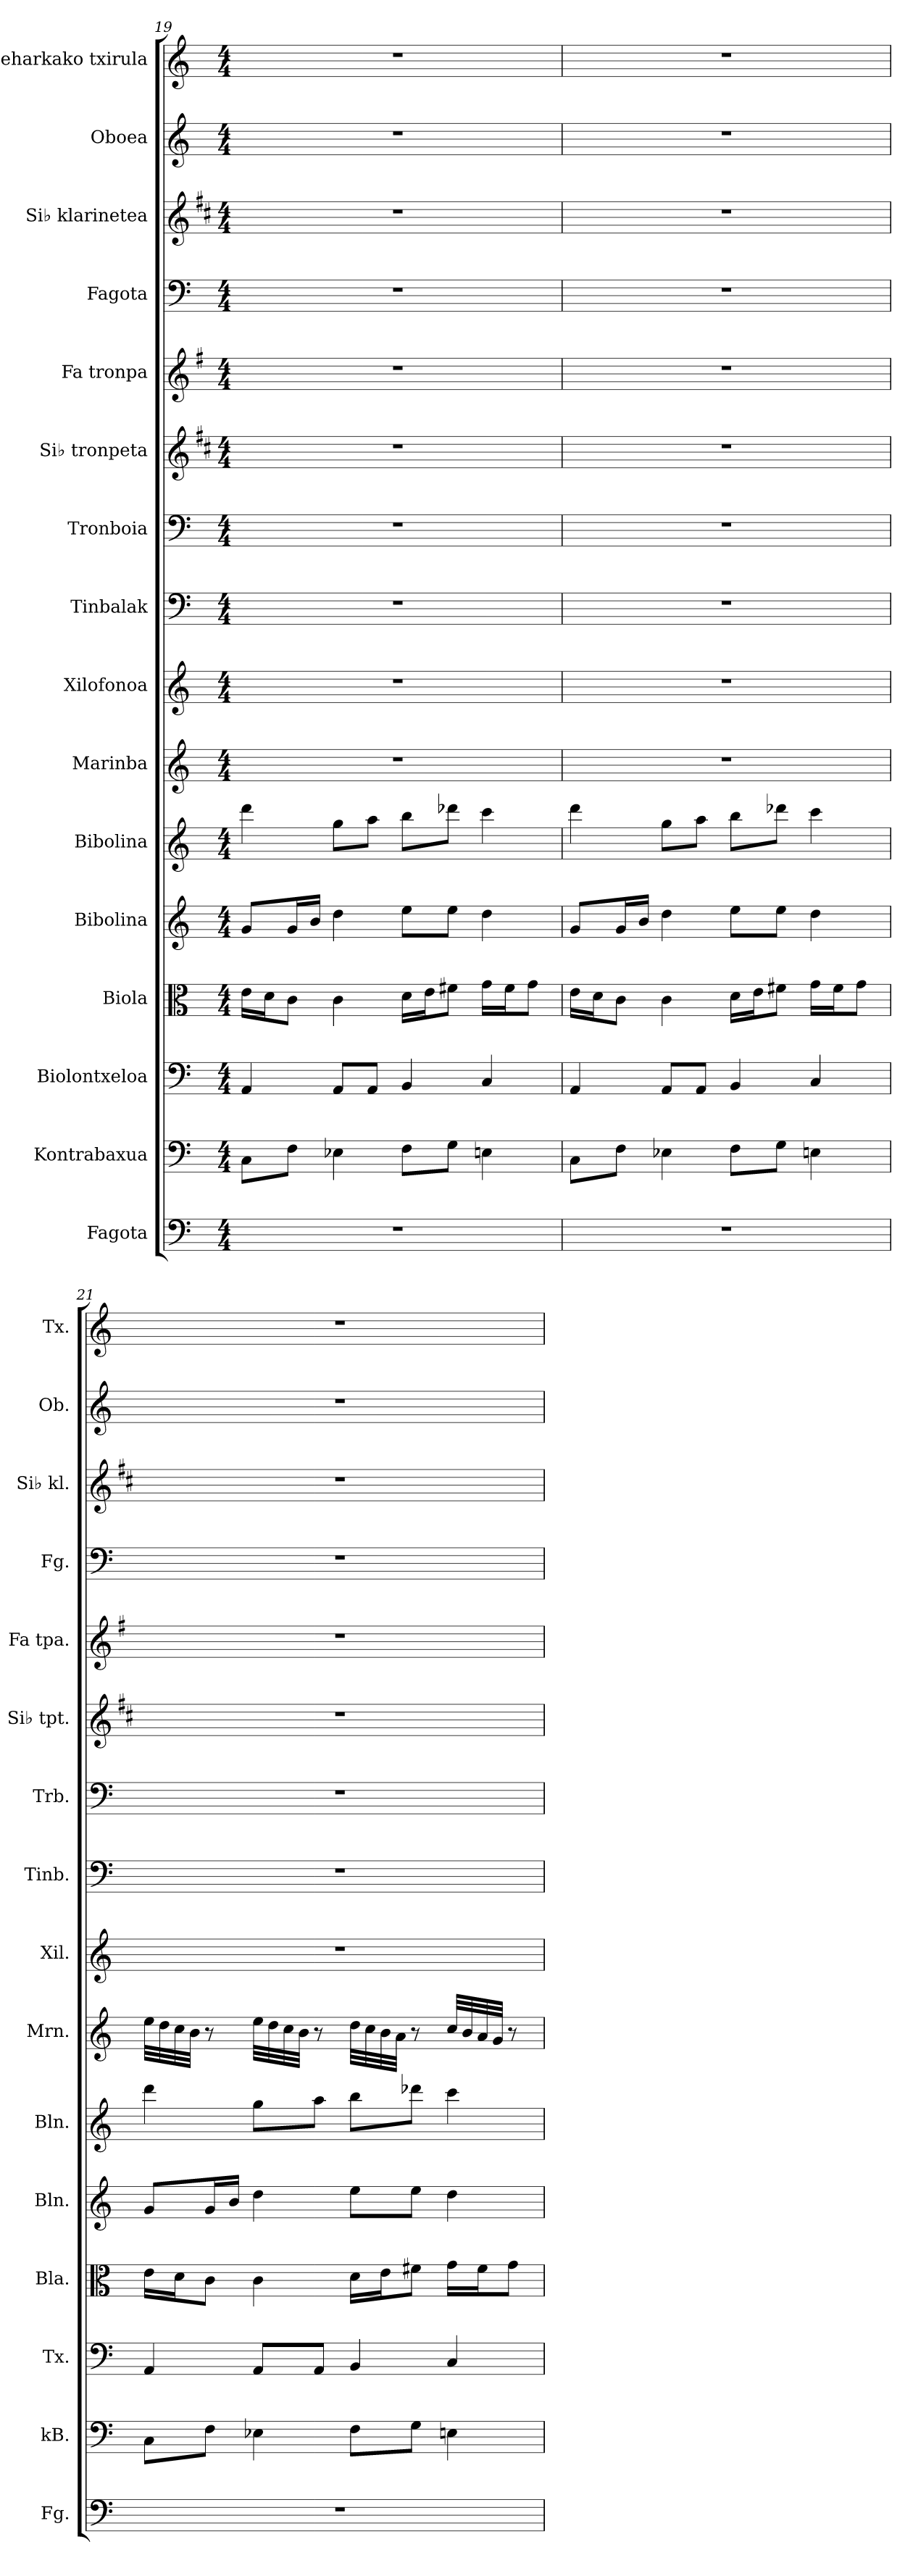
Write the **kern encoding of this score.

**kern	**kern	**kern	**kern	**kern	**kern	**kern	**kern	**kern	**kern	**kern	**kern	**kern	**kern	**kern	**kern
*part16	*part15	*part14	*part13	*part12	*part11	*part10	*part9	*part8	*part7	*part6	*part5	*part4	*part3	*part2	*part1
*staff16	*staff15	*staff14	*staff13	*staff12	*staff11	*staff10	*staff9	*staff8	*staff7	*staff6	*staff5	*staff4	*staff3	*staff2	*staff1
*I"Fagota	*I"Kontrabaxua	*I"Biolontxeloa	*I"Biola	*I"Bibolina	*I"Bibolina	*I"Marinba	*I"Xilofonoa	*I"Tinbalak	*I"Tronboia	*I"Si♭ tronpeta	*I"Fa tronpa	*I"Fagota	*I"Si♭ klarinetea	*I"Oboea	*I"Zeharkako txirula
*I'Fg.	*I'kB.	*I'Tx.	*I'Bla.	*I'Bln.	*I'Bln.	*I'Mrn.	*I'Xil.	*I'Tinb.	*I'Trb.	*I'Si♭ tpt.	*I'Fa tpa.	*I'Fg.	*I'Si♭ kl.	*I'Ob.	*I'Tx.
*clefF4	*clefF4	*clefF4	*clefC3	*clefG2	*clefG2	*clefG2	*clefG2	*clefF4	*clefF4	*clefG2	*clefG2	*clefF4	*clefG2	*clefG2	*clefG2
*	*ITrd7c12	*	*	*	*	*	*ITrd-7c-12	*	*	*ITrd1c2	*ITrd4c7	*	*ITrd1c2	*	*
*k[]	*k[]	*k[]	*k[]	*k[]	*k[]	*k[]	*k[]	*k[]	*k[]	*k[]	*k[]	*k[]	*k[]	*k[]	*k[]
*M4/4	*M4/4	*M4/4	*M4/4	*M4/4	*M4/4	*M4/4	*M4/4	*M4/4	*M4/4	*M4/4	*M4/4	*M4/4	*M4/4	*M4/4	*M4/4
=19	=19	=19	=19	=19	=19	=19	=19	=19	=19	=19	=19	=19	=19	=19	=19
1r	8CC\L	4AA/	16e\LL	8g/L	4ddd\	1r	1r	1r	1r	1r	1r	1r	1r	1r	1r
.	.	.	16d\J	.	.	.	.	.	.	.	.	.	.	.	.
.	8FF\J	.	8c\J	16g/L	.	.	.	.	.	.	.	.	.	.	.
.	.	.	.	16b/JJ	.	.	.	.	.	.	.	.	.	.	.
.	4EE-X\	8AA/L	4c\	4dd\	8gg\L	.	.	.	.	.	.	.	.	.	.
.	.	8AA/J	.	.	8aa\J	.	.	.	.	.	.	.	.	.	.
.	8FF\L	4BB/	16d\LL	8ee\L	8bb\L	.	.	.	.	.	.	.	.	.	.
.	.	.	16e\J	.	.	.	.	.	.	.	.	.	.	.	.
.	8GG\J	.	8f#X\J	8ee\J	8ddd-X\J	.	.	.	.	.	.	.	.	.	.
.	4EEn\	4C/	16g\LL	4dd\	4ccc\	.	.	.	.	.	.	.	.	.	.
.	.	.	16f#\J	.	.	.	.	.	.	.	.	.	.	.	.
.	.	.	8g\J	.	.	.	.	.	.	.	.	.	.	.	.
=20	=20	=20	=20	=20	=20	=20	=20	=20	=20	=20	=20	=20	=20	=20	=20
1r	8CC\L	4AA/	16e\LL	8g/L	4ddd\	1r	1r	1r	1r	1r	1r	1r	1r	1r	1r
.	.	.	16d\J	.	.	.	.	.	.	.	.	.	.	.	.
.	8FF\J	.	8c\J	16g/L	.	.	.	.	.	.	.	.	.	.	.
.	.	.	.	16b/JJ	.	.	.	.	.	.	.	.	.	.	.
.	4EE-X\	8AA/L	4c\	4dd\	8gg\L	.	.	.	.	.	.	.	.	.	.
.	.	8AA/J	.	.	8aa\J	.	.	.	.	.	.	.	.	.	.
.	8FF\L	4BB/	16d\LL	8ee\L	8bb\L	.	.	.	.	.	.	.	.	.	.
.	.	.	16e\J	.	.	.	.	.	.	.	.	.	.	.	.
.	8GG\J	.	8f#X\J	8ee\J	8ddd-X\J	.	.	.	.	.	.	.	.	.	.
.	4EEn\	4C/	16g\LL	4dd\	4ccc\	.	.	.	.	.	.	.	.	.	.
.	.	.	16f#\J	.	.	.	.	.	.	.	.	.	.	.	.
.	.	.	8g\J	.	.	.	.	.	.	.	.	.	.	.	.
!!LO:PB:g=z
=21	=21	=21	=21	=21	=21	=21	=21	=21	=21	=21	=21	=21	=21	=21	=21
1r	8CC\L	4AA/	16e\LL	8g/L	4ddd\	32ee\LLL	1r	1r	1r	1r	1r	1r	1r	1r	1r
.	.	.	.	.	.	32dd\	.	.	.	.	.	.	.	.	.
.	.	.	16d\J	.	.	32cc\	.	.	.	.	.	.	.	.	.
.	.	.	.	.	.	32b\JJJ	.	.	.	.	.	.	.	.	.
.	8FF\J	.	8c\J	16g/L	.	8r	.	.	.	.	.	.	.	.	.
.	.	.	.	16b/JJ	.	.	.	.	.	.	.	.	.	.	.
.	4EE-X\	8AA/L	4c\	4dd\	8gg\L	32ee\LLL	.	.	.	.	.	.	.	.	.
.	.	.	.	.	.	32dd\	.	.	.	.	.	.	.	.	.
.	.	.	.	.	.	32cc\	.	.	.	.	.	.	.	.	.
.	.	.	.	.	.	32b\JJJ	.	.	.	.	.	.	.	.	.
.	.	8AA/J	.	.	8aa\J	8r	.	.	.	.	.	.	.	.	.
.	8FF\L	4BB/	16d\LL	8ee\L	8bb\L	32dd\LLL	.	.	.	.	.	.	.	.	.
.	.	.	.	.	.	32cc\	.	.	.	.	.	.	.	.	.
.	.	.	16e\J	.	.	32b\	.	.	.	.	.	.	.	.	.
.	.	.	.	.	.	32a\JJJ	.	.	.	.	.	.	.	.	.
.	8GG\J	.	8f#X\J	8ee\J	8ddd-X\J	8r	.	.	.	.	.	.	.	.	.
.	4EEn\	4C/	16g\LL	4dd\	4ccc\	32cc/LLL	.	.	.	.	.	.	.	.	.
.	.	.	.	.	.	32b/	.	.	.	.	.	.	.	.	.
.	.	.	16f#\J	.	.	32a/	.	.	.	.	.	.	.	.	.
.	.	.	.	.	.	32g/JJJ	.	.	.	.	.	.	.	.	.
.	.	.	8g\J	.	.	8r	.	.	.	.	.	.	.	.	.
=	=	=	=	=	=	=	=	=	=	=	=	=	=	=	=
*-	*-	*-	*-	*-	*-	*-	*-	*-	*-	*-	*-	*-	*-	*-	*-
